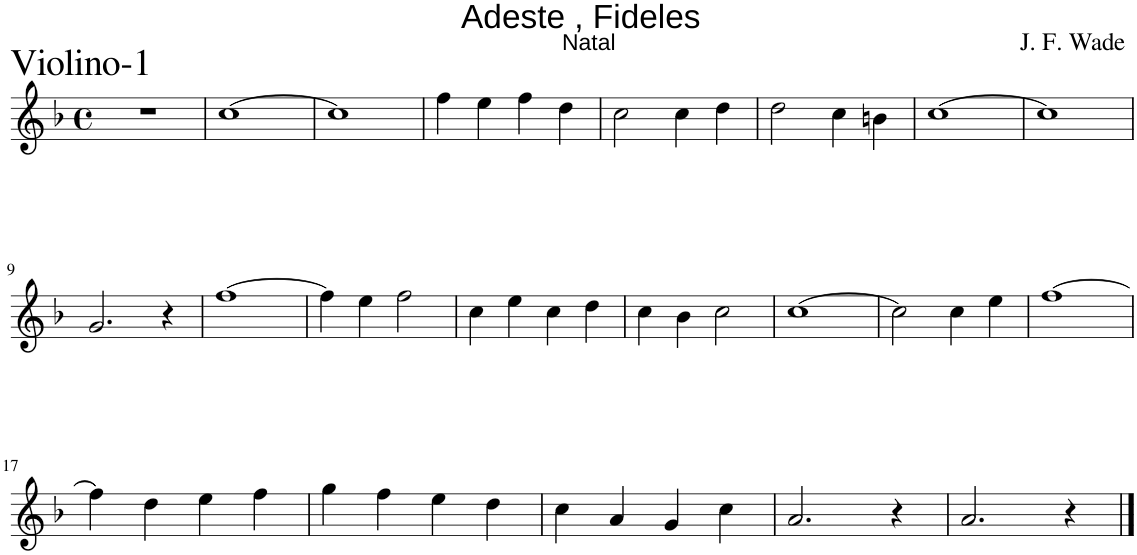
**kern
*part1
*staff1
*I"Violino
*I'Vln.
*clefG2
*k[b-]
*M4/4
*met(c)
=1
1r
=2
[1cc
=3
1cc]
=4
4ff\
4ee\
4ff\
4dd\
=5
2cc\
4cc\
4dd\
=6
2dd\
4cc\
4bn\
=7
[1cc
=8
1cc]
!!LO:LB:g=z
=9
2.g/
4r
=10
[1ff
=11
4ff\]
4ee\
2ff\
=12
4cc\
4ee\
4cc\
4dd\
=13
4cc\
4b-\
2cc\
=14
[1cc
=15
2cc\]
4cc\
4ee\
=16
[1ff
!!LO:LB:g=z
=17
4ff\]
4dd\
4ee\
4ff\
=18
4gg\
4ff\
4ee\
4dd\
=19
4cc\
4a/
4g/
4cc\
=20
2.a/
4r
=21
2.a/
4r
==
*-
